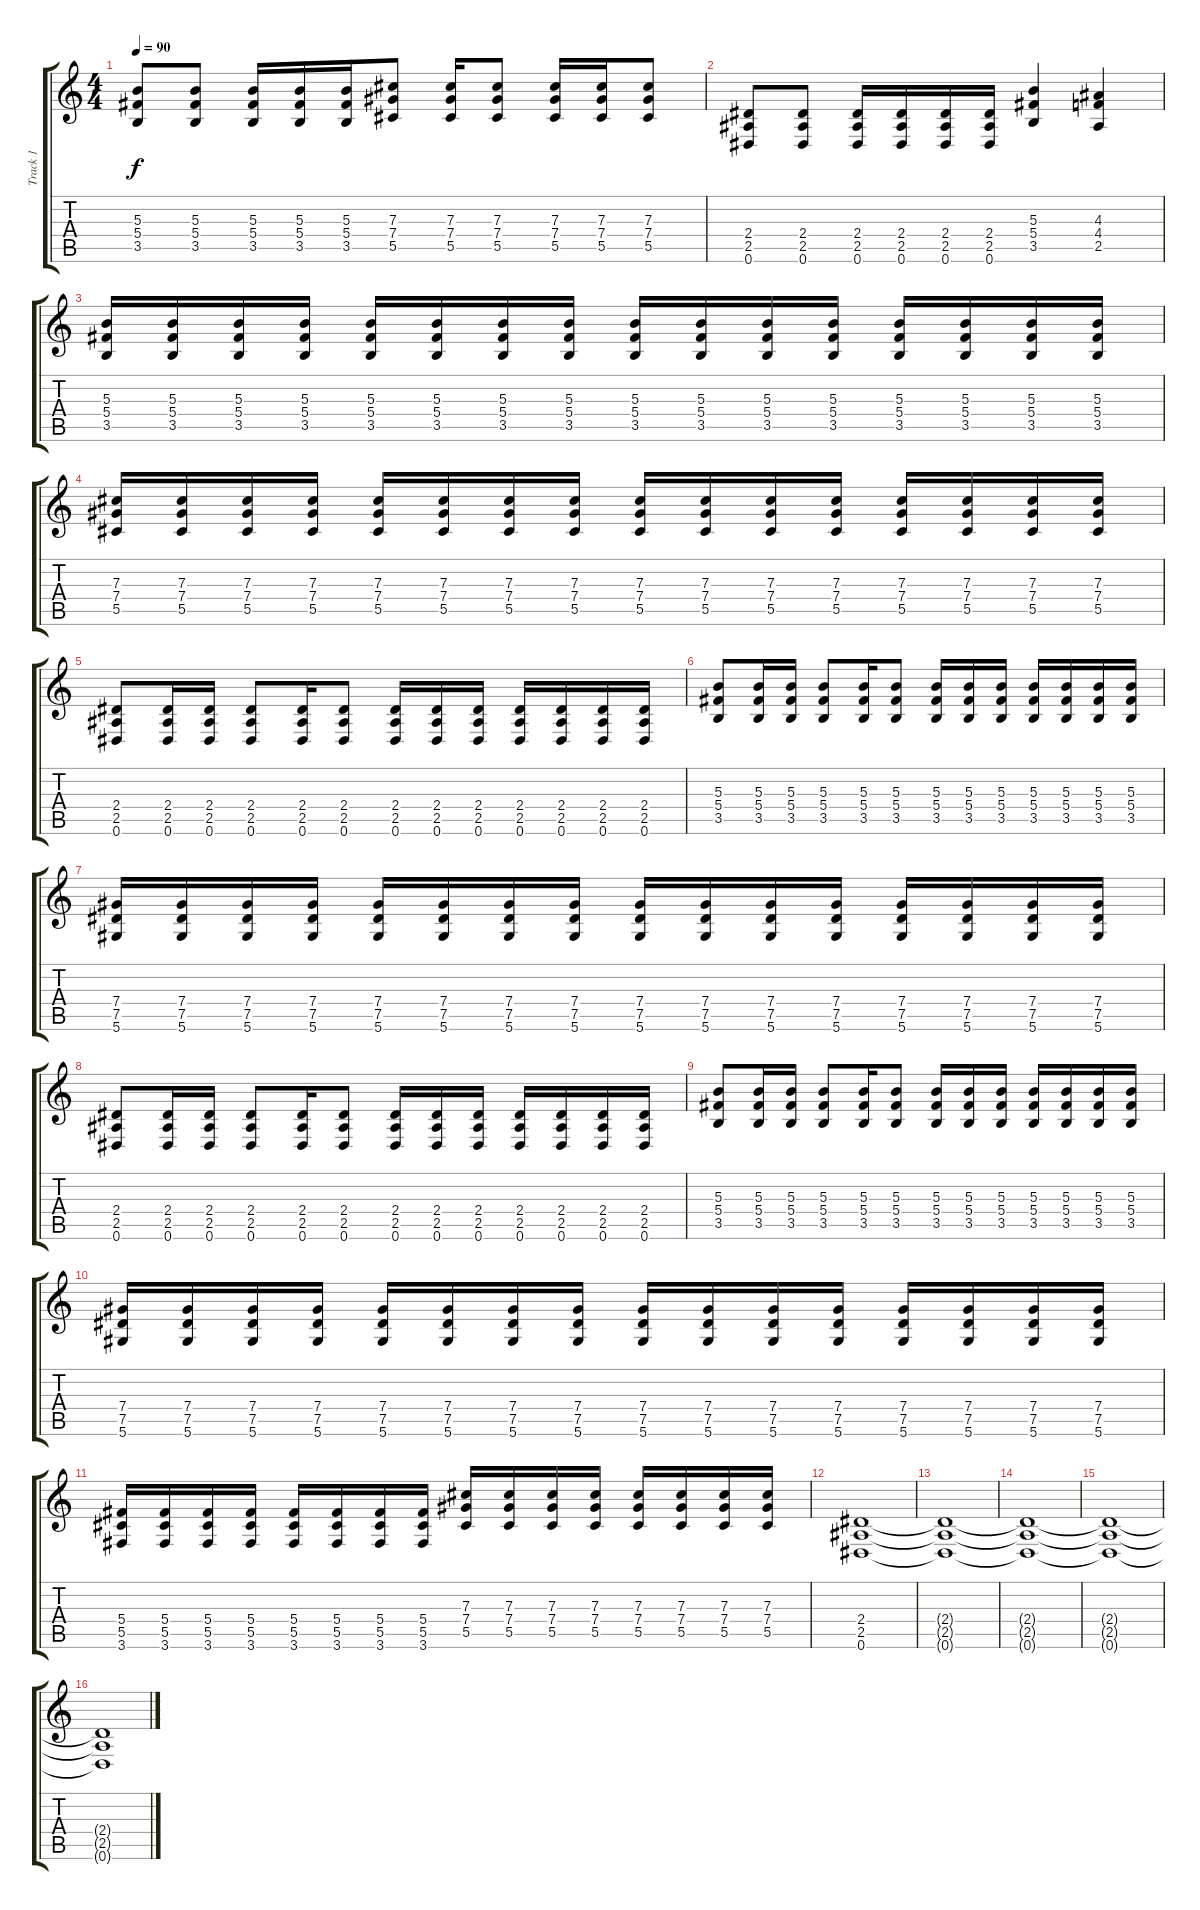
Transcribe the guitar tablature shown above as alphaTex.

\track ("Track 1" "Track 1") {instrument electricguitarclean}
\staff {score tabs}
\tuning (Eb4 Bb3 Gb3 Db3 Ab2 Eb2) {hide}
\ts (4 4)
\tempo 90
\clef g2
\ks c
(5.3 5.4 3.5).8{dy f} (5.3 5.4 3.5).8 (5.3 5.4 3.5).16 (5.3 5.4 3.5).16 (5.3 5.4 3.5).16 (7.3 7.4 5.5).8 (7.3 7.4 5.5).16 (7.3 7.4 5.5).8 (7.3 7.4 5.5).16 (7.3 7.4 5.5).16 (7.3 7.4 5.5).8 |
(2.4 2.5 0.6).8 (2.4 2.5 0.6).8 (2.4 2.5 0.6).16 (2.4 2.5 0.6).16 (2.4 2.5 0.6).16 (2.4 2.5 0.6).16 (5.3 5.4 3.5).4 (4.3 4.4 2.5).4 |
(5.3 5.4 3.5).16 (5.3 5.4 3.5).16 (5.3 5.4 3.5).16 (5.3 5.4 3.5).16 (5.3 5.4 3.5).16 (5.3 5.4 3.5).16 (5.3 5.4 3.5).16 (5.3 5.4 3.5).16 (5.3 5.4 3.5).16 (5.3 5.4 3.5).16 (5.3 5.4 3.5).16 (5.3 5.4 3.5).16 (5.3 5.4 3.5).16 (5.3 5.4 3.5).16 (5.3 5.4 3.5).16 (5.3 5.4 3.5).16 |
(7.3 7.4 5.5).16 (7.3 7.4 5.5).16 (7.3 7.4 5.5).16 (7.3 7.4 5.5).16 (7.3 7.4 5.5).16 (7.3 7.4 5.5).16 (7.3 7.4 5.5).16 (7.3 7.4 5.5).16 (7.3 7.4 5.5).16 (7.3 7.4 5.5).16 (7.3 7.4 5.5).16 (7.3 7.4 5.5).16 (7.3 7.4 5.5).16 (7.3 7.4 5.5).16 (7.3 7.4 5.5).16 (7.3 7.4 5.5).16 |
(2.4 2.5 0.6).8 (2.4 2.5 0.6).16 (2.4 2.5 0.6).16 (2.4 2.5 0.6).8 (2.4 2.5 0.6).16 (2.4 2.5 0.6).8 (2.4 2.5 0.6).16 (2.4 2.5 0.6).16 (2.4 2.5 0.6).16 (2.4 2.5 0.6).16 (2.4 2.5 0.6).16 (2.4 2.5 0.6).16 (2.4 2.5 0.6).16 |
(5.3 5.4 3.5).8 (5.3 5.4 3.5).16 (5.3 5.4 3.5).16 (5.3 5.4 3.5).8 (5.3 5.4 3.5).16 (5.3 5.4 3.5).8 (5.3 5.4 3.5).16 (5.3 5.4 3.5).16 (5.3 5.4 3.5).16 (5.3 5.4 3.5).16 (5.3 5.4 3.5).16 (5.3 5.4 3.5).16 (5.3 5.4 3.5).16 |
(7.4 7.5 5.6).16 (7.4 7.5 5.6).16 (7.4 7.5 5.6).16 (7.4 7.5 5.6).16 (7.4 7.5 5.6).16 (7.4 7.5 5.6).16 (7.4 7.5 5.6).16 (7.4 7.5 5.6).16 (7.4 7.5 5.6).16 (7.4 7.5 5.6).16 (7.4 7.5 5.6).16 (7.4 7.5 5.6).16 (7.4 7.5 5.6).16 (7.4 7.5 5.6).16 (7.4 7.5 5.6).16 (7.4 7.5 5.6).16 |
(2.4 2.5 0.6).8 (2.4 2.5 0.6).16 (2.4 2.5 0.6).16 (2.4 2.5 0.6).8 (2.4 2.5 0.6).16 (2.4 2.5 0.6).8 (2.4 2.5 0.6).16 (2.4 2.5 0.6).16 (2.4 2.5 0.6).16 (2.4 2.5 0.6).16 (2.4 2.5 0.6).16 (2.4 2.5 0.6).16 (2.4 2.5 0.6).16 |
(5.3 5.4 3.5).8 (5.3 5.4 3.5).16 (5.3 5.4 3.5).16 (5.3 5.4 3.5).8 (5.3 5.4 3.5).16 (5.3 5.4 3.5).8 (5.3 5.4 3.5).16 (5.3 5.4 3.5).16 (5.3 5.4 3.5).16 (5.3 5.4 3.5).16 (5.3 5.4 3.5).16 (5.3 5.4 3.5).16 (5.3 5.4 3.5).16 |
(7.4 7.5 5.6).16 (7.4 7.5 5.6).16 (7.4 7.5 5.6).16 (7.4 7.5 5.6).16 (7.4 7.5 5.6).16 (7.4 7.5 5.6).16 (7.4 7.5 5.6).16 (7.4 7.5 5.6).16 (7.4 7.5 5.6).16 (7.4 7.5 5.6).16 (7.4 7.5 5.6).16 (7.4 7.5 5.6).16 (7.4 7.5 5.6).16 (7.4 7.5 5.6).16 (7.4 7.5 5.6).16 (7.4 7.5 5.6).16 |
(5.4 5.5 3.6).16 (5.4 5.5 3.6).16 (5.4 5.5 3.6).16 (5.4 5.5 3.6).16 (5.4 5.5 3.6).16 (5.4 5.5 3.6).16 (5.4 5.5 3.6).16 (5.4 5.5 3.6).16 (7.3 7.4 5.5).16 (7.3 7.4 5.5).16 (7.3 7.4 5.5).16 (7.3 7.4 5.5).16 (7.3 7.4 5.5).16 (7.3 7.4 5.5).16 (7.3 7.4 5.5).16 (7.3 7.4 5.5).16 |
(2.4 2.5 0.6).1 |
(2.4{t} 2.5{t} 0.6{t}).1 |
(2.4{t} 2.5{t} 0.6{t}).1 |
(2.4{t} 2.5{t} 0.6{t}).1 |
(2.4{t} 2.5{t} 0.6{t}).1
